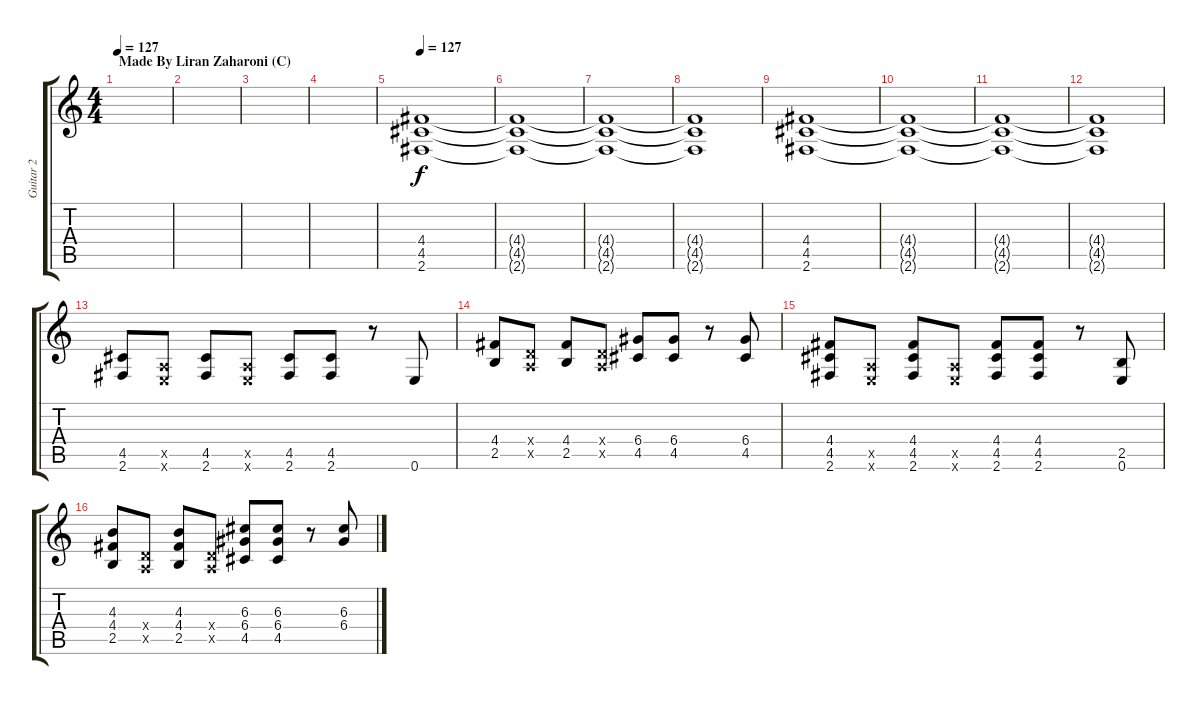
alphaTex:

\track ("Guitar 2" "Guitar 2") {instrument overdrivenguitar}
\staff {score tabs}
\tuning (E4 B3 G3 D3 A2 E2) {hide}
\ts (4 4)
\section ("" "Made By Liran Zaharoni (C)")
\tempo 127
\tempo 135
\tempo 127
\clef g2
\ks c
|
|
|
|
\tempo 127
(4.4 4.5 2.6).1 |
(4.4{t} 4.5{t} 2.6{t}).1 |
(4.4{t} 4.5{t} 2.6{t}).1 |
(4.4{t} 4.5{t} 2.6{t}).1 |
(4.4 4.5 2.6).1 |
(4.4{t} 4.5{t} 2.6{t}).1 |
(4.4{t} 4.5{t} 2.6{t}).1 |
(4.4{t} 4.5{t} 2.6{t}).1 |
(4.5 2.6).8 (0.5{x} 0.6{x}).8 (4.5 2.6).8 (0.5{x} 0.6{x}).8 (4.5 2.6).8 (4.5 2.6).8 r.8 0.6.8 |
(4.4 2.5).8 (0.4{x} 0.5{x}).8 (4.4 2.5).8 (0.4{x} 0.5{x}).8 (6.4 4.5).8 (6.4 4.5).8 r.8 (6.4 4.5).8 |
(4.4 4.5 2.6).8 (0.5{x} 0.6{x}).8 (4.4 4.5 2.6).8 (0.5{x} 0.6{x}).8 (4.4 4.5 2.6).8 (4.4 4.5 2.6).8 r.8 (2.5 0.6).8 |
(4.3 4.4 2.5).8 (0.4{x} 0.5{x}).8 (4.3 4.4 2.5).8 (0.4{x} 0.5{x}).8 (6.3 6.4 4.5).8 (6.3 6.4 4.5).8 r.8 (6.3 6.4).8
